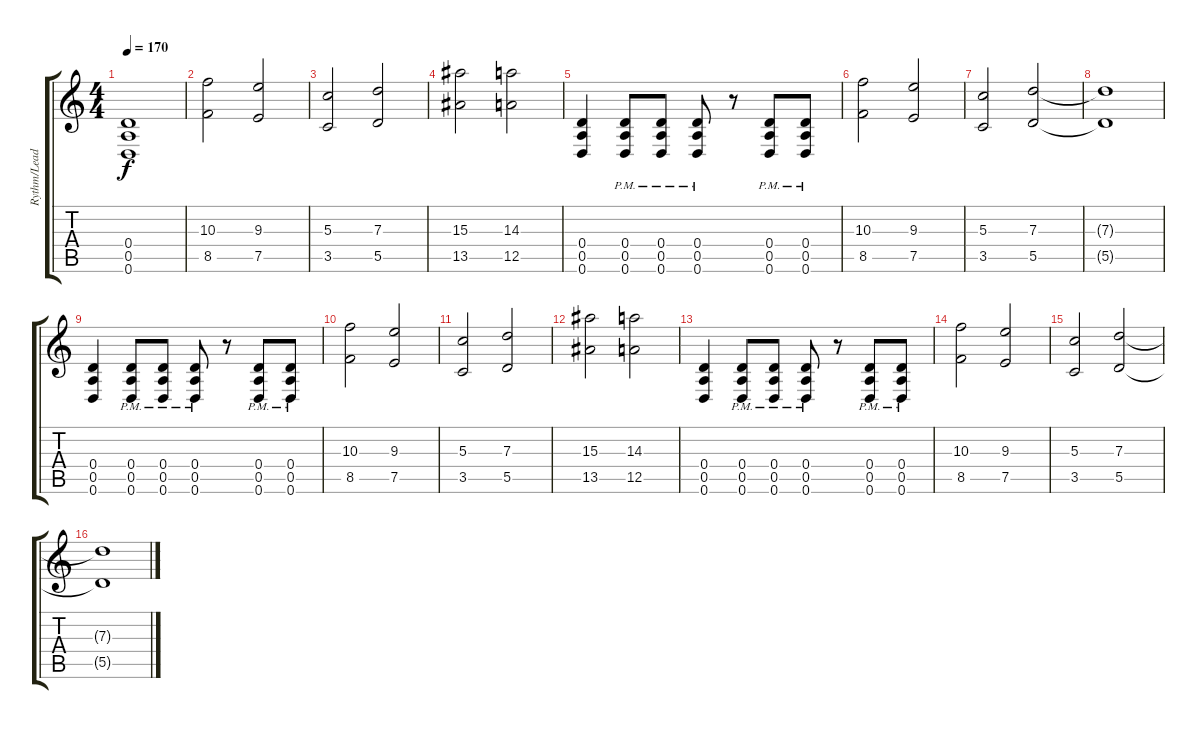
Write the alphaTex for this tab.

\track ("Rythm/Lead" "Rythm/Lead") {instrument distortionguitar}
\staff {score tabs}
\tuning (E4 B3 G3 D3 A2 D2) {hide}
\ts (4 4)
\tempo 170
\clef g2
\ks c
(0.4 0.5 0.6).1{dy f} |
(10.3 8.5).2 (9.3 7.5).2 |
(5.3 3.5).2 (7.3 5.5).2 |
(15.3 13.5).2 (14.3 12.5).2 |
(0.4 0.5 0.6).4 (0.4{pm} 0.5{pm} 0.6{pm}).8 (0.4{pm} 0.5{pm} 0.6{pm}).8 (0.4{pm} 0.5{pm} 0.6{pm}).8 r.8 (0.4{pm} 0.5{pm} 0.6{pm}).8 (0.4{pm} 0.5{pm} 0.6{pm}).8 |
(10.3 8.5).2 (9.3 7.5).2 |
(5.3 3.5).2 (7.3 5.5).2 |
(7.3{t} 5.5{t}).1 |
(0.4 0.5 0.6).4 (0.4{pm} 0.5{pm} 0.6{pm}).8 (0.4{pm} 0.5{pm} 0.6{pm}).8 (0.4{pm} 0.5{pm} 0.6{pm}).8 r.8 (0.4{pm} 0.5{pm} 0.6{pm}).8 (0.4{pm} 0.5{pm} 0.6{pm}).8 |
(10.3 8.5).2 (9.3 7.5).2 |
(5.3 3.5).2 (7.3 5.5).2 |
(15.3 13.5).2 (14.3 12.5).2 |
(0.4 0.5 0.6).4 (0.4{pm} 0.5{pm} 0.6{pm}).8 (0.4{pm} 0.5{pm} 0.6{pm}).8 (0.4{pm} 0.5{pm} 0.6{pm}).8 r.8 (0.4{pm} 0.5{pm} 0.6{pm}).8 (0.4{pm} 0.5{pm} 0.6{pm}).8 |
(10.3 8.5).2 (9.3 7.5).2 |
(5.3 3.5).2 (7.3 5.5).2 |
(7.3{t} 5.5{t}).1
